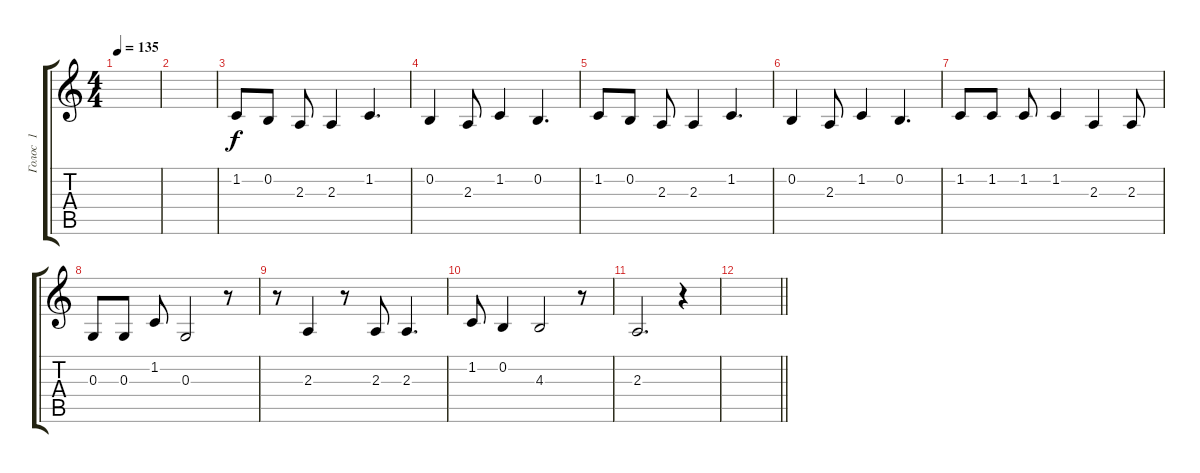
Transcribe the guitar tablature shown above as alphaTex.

\track ("Голос  1" "Голос  1") {instrument fx4atmosphere}
\staff {score tabs}
\tuning (E4 B3 G3 D3 A2 E2) {hide}
\ts (4 4)
\tempo 135
\clef g2
\ks c
|
|
1.2.8 0.2.8 2.3.8 2.3.4 1.2.4{d} |
0.2.4 2.3.8 1.2.4 0.2.4{d} |
1.2.8 0.2.8 2.3.8 2.3.4 1.2.4{d} |
0.2.4 2.3.8 1.2.4 0.2.4{d} |
1.2.8 1.2.8 1.2.8 1.2.4 2.3.4 2.3.8 |
0.3.8 0.3.8 1.2.8 0.3.2 r.8 |
r.8 2.3.4 r.8 2.3.8 2.3.4{d} |
1.2.8 0.2.4 4.3.2 r.8 |
2.3.2{d} r.4 |
\barLineRight lightlight
